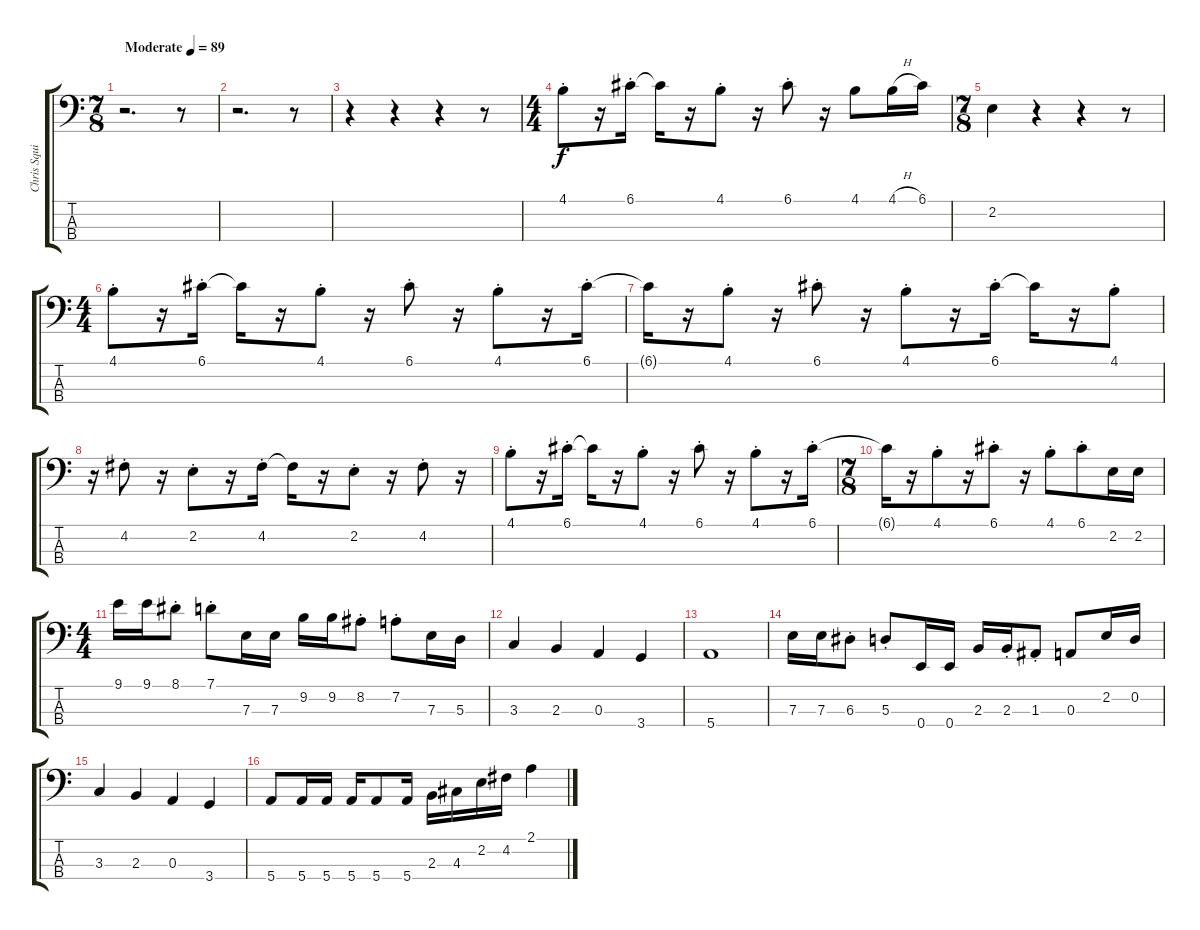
\track ("Chris Squire- Bass" "Chris Squi") {instrument electricbasspick}
\staff {score tabs}
\tuning (G2 D2 A1 E1) {hide}
\ts (7 8)
\tempo (89 "Moderate")
\clef f4
\ks c
r.2{d dy f instrument electricbasspick} r.8 |
r.2{d} r.8 |
r.4 r.4 r.4 r.8 |
\ts (4 4)
4.1{st}.8 r.16 6.1{st}.16 6.1{t}.16 r.16 4.1{st}.8 r.16 6.1{st}.8 r.16 4.1.8 4.1{h}.16 6.1.16 |
\ts (7 8)
2.2.4 r.4 r.4 r.8 |
\ts (4 4)
4.1{st}.8 r.16 6.1{st}.16 6.1{t}.16 r.16 4.1{st}.8 r.16 6.1{st}.8 r.16 4.1{st}.8 r.16 6.1{st}.16 |
6.1{t}.16 r.16 4.1{st}.8 r.16 6.1{st}.8 r.16 4.1{st}.8 r.16 6.1{st}.16 6.1{t}.16 r.16 4.1{st}.8 |
r.16 4.2{st}.8 r.16 2.2{st}.8 r.16 4.2{st}.16 4.2{t}.16 r.16 2.2{st}.8 r.16 4.2{st}.8 r.16 |
4.1{st}.8 r.16 6.1{st}.16 6.1{t}.16 r.16 4.1{st}.8 r.16 6.1{st}.8 r.16 4.1{st}.8 r.16 6.1{st}.16 |
\ts (7 8)
6.1{t}.16 r.16 4.1{st}.8 r.16 6.1{st}.8 r.16 4.1{st}.8 6.1{st}.8 2.2.16 2.2.16 |
\ts (4 4)
9.1.16 9.1.16 8.1{st}.8 7.1{st}.8 7.3.16 7.3.16 9.2.16 9.2.16 8.2{st}.8 7.2{st}.8 7.3.16 5.3.16 |
3.3.4 2.3.4 0.3.4 3.4.4 |
5.4.1 |
7.3.16 7.3.16 6.3{st}.8 5.3{st}.8 0.4.16 0.4.16 2.3.16 2.3{st}.16 1.3{st}.8 0.3.8 2.2.16 0.2.16 |
3.3.4 2.3.4 0.3.4 3.4.4 |
5.4.8 5.4.16 5.4.16 5.4.16 5.4.8 5.4.16 2.3.16 4.3.16 2.2.16 4.2.16 2.1.4
